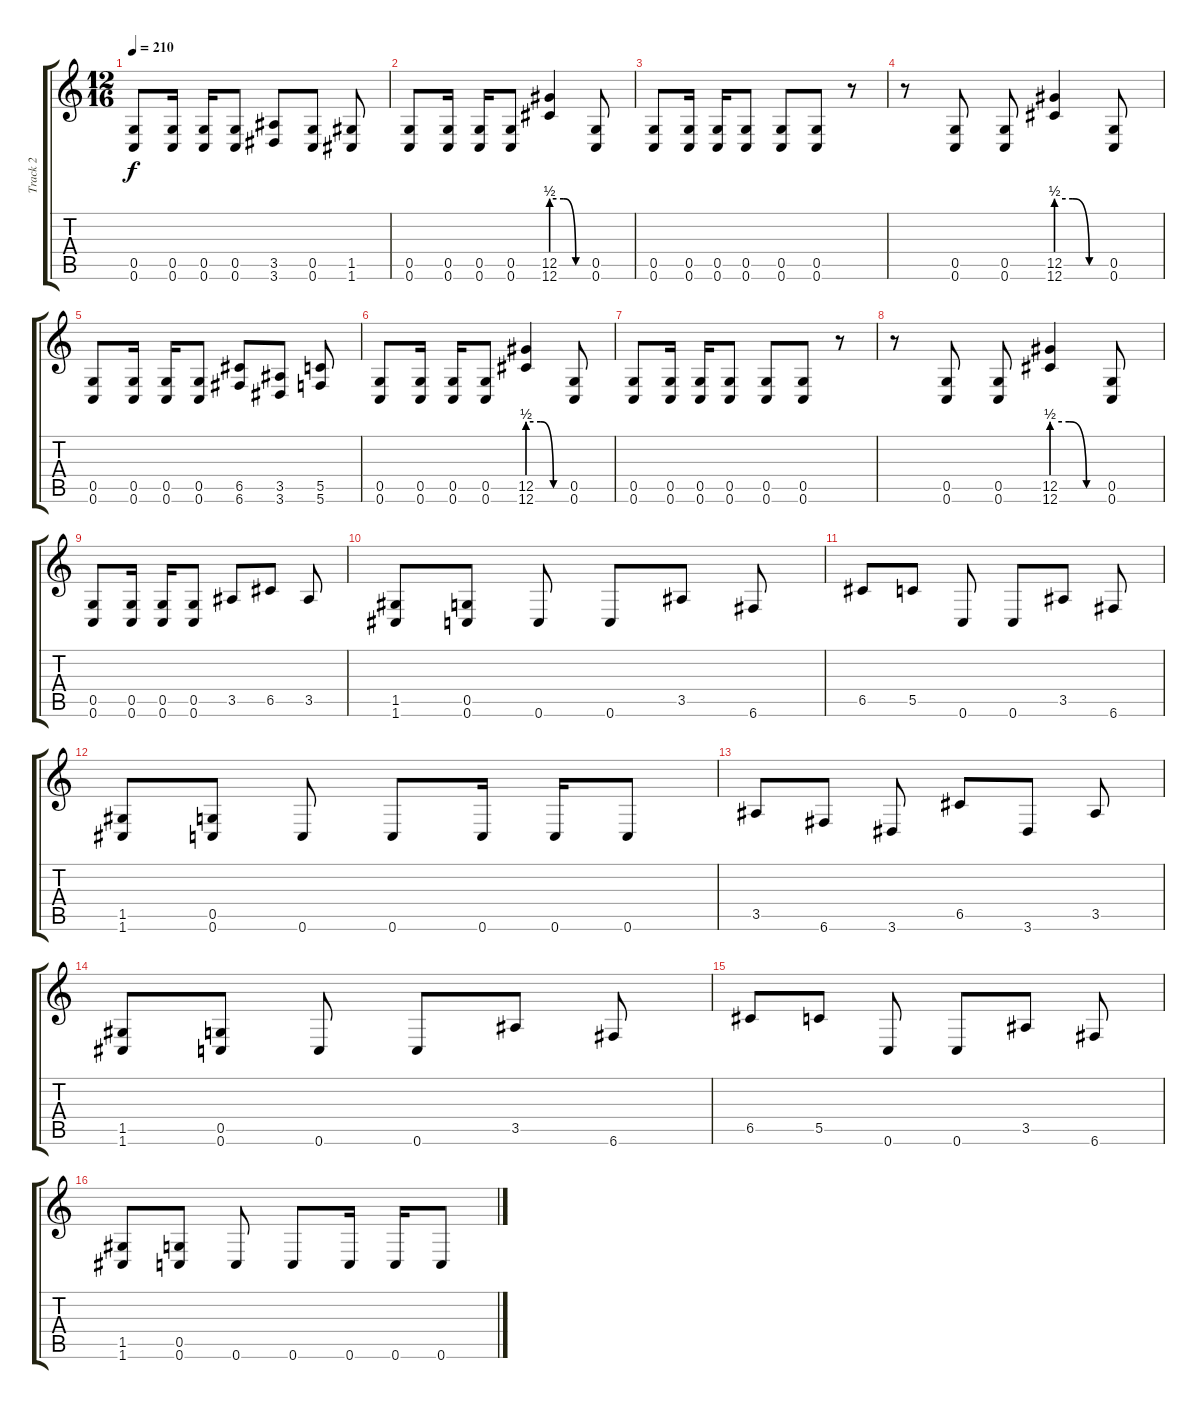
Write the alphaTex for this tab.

\track ("Track 2" "Track 2") {instrument distortionguitar}
\staff {score tabs}
\tuning (D4 A3 F3 C3 G2 C2) {hide}
\ts (12 16)
\tempo 210
\clef g2
\ks c
(0.5 0.6).8{dy f} (0.5 0.6).16 (0.5 0.6).16 (0.5 0.6).8 (3.5 3.6).8 (0.5 0.6).8 (1.5 1.6).8 |
(0.5 0.6).8 (0.5 0.6).16 (0.5 0.6).16 (0.5 0.6).8 (12.5{be (custom 0 2 20 2 40 0 60 0)} 12.6{be (custom 0 2 20 2 40 0 60 0)}).4 (0.5 0.6).8 |
(0.5 0.6).8 (0.5 0.6).16 (0.5 0.6).16 (0.5 0.6).8 (0.5 0.6).8 (0.5 0.6).8 r.8 |
r.8 (0.5 0.6).8 (0.5 0.6).8 (12.5{be (custom 0 2 20 2 40 0 60 0)} 12.6{be (custom 0 2 20 2 40 0 60 0)}).4 (0.5 0.6).8 |
(0.5 0.6).8 (0.5 0.6).16 (0.5 0.6).16 (0.5 0.6).8 (6.5 6.6).8 (3.5 3.6).8 (5.5 5.6).8 |
(0.5 0.6).8 (0.5 0.6).16 (0.5 0.6).16 (0.5 0.6).8 (12.5{be (custom 0 2 20 2 40 0 60 0)} 12.6{be (custom 0 2 20 2 40 0 60 0)}).4 (0.5 0.6).8 |
(0.5 0.6).8 (0.5 0.6).16 (0.5 0.6).16 (0.5 0.6).8 (0.5 0.6).8 (0.5 0.6).8 r.8 |
r.8 (0.5 0.6).8 (0.5 0.6).8 (12.5{be (custom 0 2 20 2 40 0 60 0)} 12.6{be (custom 0 2 20 2 40 0 60 0)}).4 (0.5 0.6).8 |
(0.5 0.6).8 (0.5 0.6).16 (0.5 0.6).16 (0.5 0.6).8 3.5.8 6.5.8 3.5.8 |
(1.5 1.6).8 (0.5 0.6).8 0.6.8 0.6.8 3.5.8 6.6.8 |
6.5.8 5.5.8 0.6.8 0.6.8 3.5.8 6.6.8 |
(1.5 1.6).8 (0.5 0.6).8 0.6.8 0.6.8 0.6.16 0.6.16 0.6.8 |
3.5.8 6.6.8 3.6.8 6.5.8 3.6.8 3.5.8 |
(1.5 1.6).8 (0.5 0.6).8 0.6.8 0.6.8 3.5.8 6.6.8 |
6.5.8 5.5.8 0.6.8 0.6.8 3.5.8 6.6.8 |
(1.5 1.6).8 (0.5 0.6).8 0.6.8 0.6.8 0.6.16 0.6.16 0.6.8
